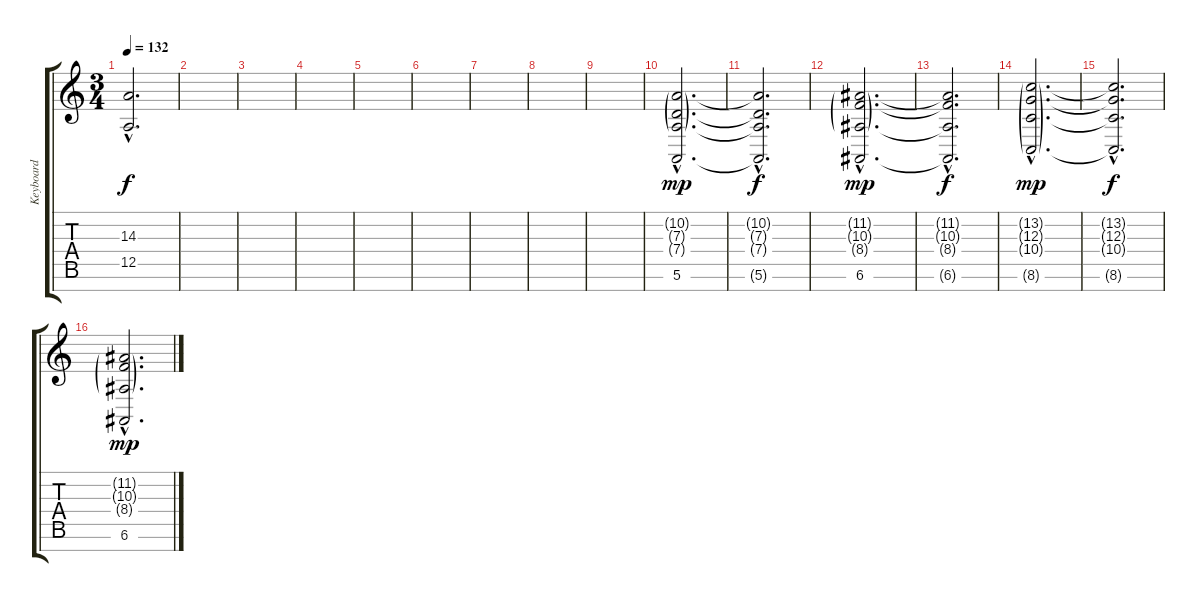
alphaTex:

\track ("Keyboard" "Keyboard") {instrument stringensemble1}
\staff {score tabs}
\tuning (E4 B3 G3 D3 A2 E2 B1) {hide}
\ts (3 4)
\tempo 132
\clef g2
\ks c
(14.3{hac t} 12.5{hac t}).2{d dy f} |
|
|
|
|
|
|
|
|
(10.2{g hac} 7.3{g hac} 7.4{g hac} 5.6{hac}).2{d dy mp} |
(10.2{hac t} 7.3{hac t} 7.4{hac t} 5.6{hac t}).2{d dy f} |
(11.2{g hac} 10.3{g hac} 8.4{g hac} 6.6{hac}).2{d dy mp} |
(11.2{hac t} 10.3{hac t} 8.4{hac t} 6.6{hac t}).2{d dy f} |
(13.2{g hac} 12.3{g hac} 10.4{g hac} 8.6{g hac}).2{d dy mp} |
(13.2{hac t} 12.3{hac t} 10.4{hac t} 8.6{hac t}).2{d dy f} |
(11.2{g hac} 10.3{g hac} 8.4{g hac} 6.6{hac}).2{d dy mp}
